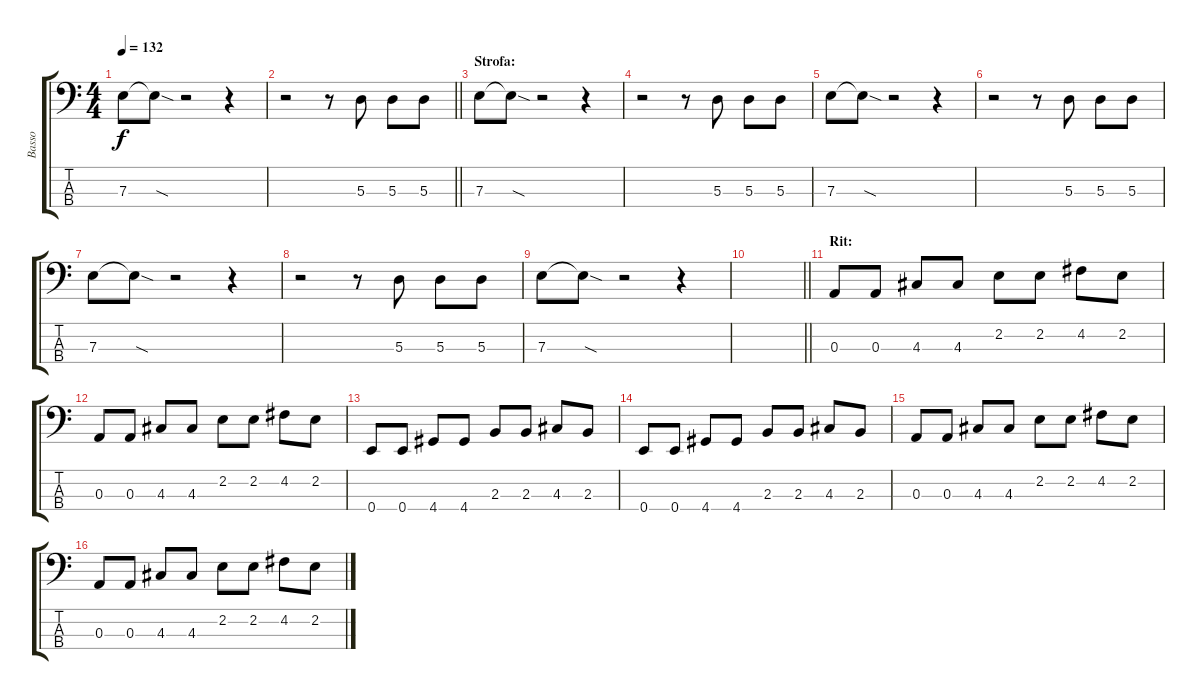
\track ("Basso" "Basso") {instrument electricbasspick}
\staff {score tabs}
\tuning (G2 D2 A1 E1) {hide}
\ts (4 4)
\tempo 132
\clef f4
\ks c
7.3.8{dy f} 7.3{sod t}.8 r.2 r.4 |
\barLineRight lightlight
r.2 r.8 5.3.8 5.3.8 5.3.8 |
\section ("" "Strofa:")
7.3.8 7.3{sod t}.8 r.2 r.4 |
r.2 r.8 5.3.8 5.3.8 5.3.8 |
7.3.8 7.3{sod t}.8 r.2 r.4 |
r.2 r.8 5.3.8 5.3.8 5.3.8 |
7.3.8 7.3{sod t}.8 r.2 r.4 |
r.2 r.8 5.3.8 5.3.8 5.3.8 |
7.3.8 7.3{sod t}.8 r.2 r.4 |
\barLineRight lightlight
|
\section ("" "Rit:")
0.3.8 0.3.8 4.3.8 4.3.8 2.2.8 2.2.8 4.2.8 2.2.8 |
0.3.8 0.3.8 4.3.8 4.3.8 2.2.8 2.2.8 4.2.8 2.2.8 |
0.4.8 0.4.8 4.4.8 4.4.8 2.3.8 2.3.8 4.3.8 2.3.8 |
0.4.8 0.4.8 4.4.8 4.4.8 2.3.8 2.3.8 4.3.8 2.3.8 |
0.3.8 0.3.8 4.3.8 4.3.8 2.2.8 2.2.8 4.2.8 2.2.8 |
0.3.8 0.3.8 4.3.8 4.3.8 2.2.8 2.2.8 4.2.8 2.2.8
